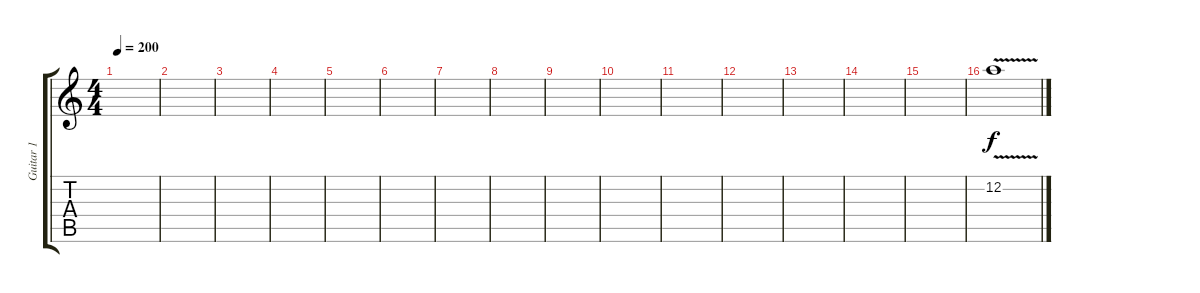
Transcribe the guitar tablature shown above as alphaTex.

\track ("Guitar 1" "Guitar 1") {instrument distortionguitar}
\staff {score tabs}
\tuning (D4 A3 F3 C3 G2 D2) {hide}
\ts (4 4)
\tempo 200
\clef g2
\ks c
|
|
|
|
|
|
|
|
|
|
|
|
|
|
|
12.2{v}.1
